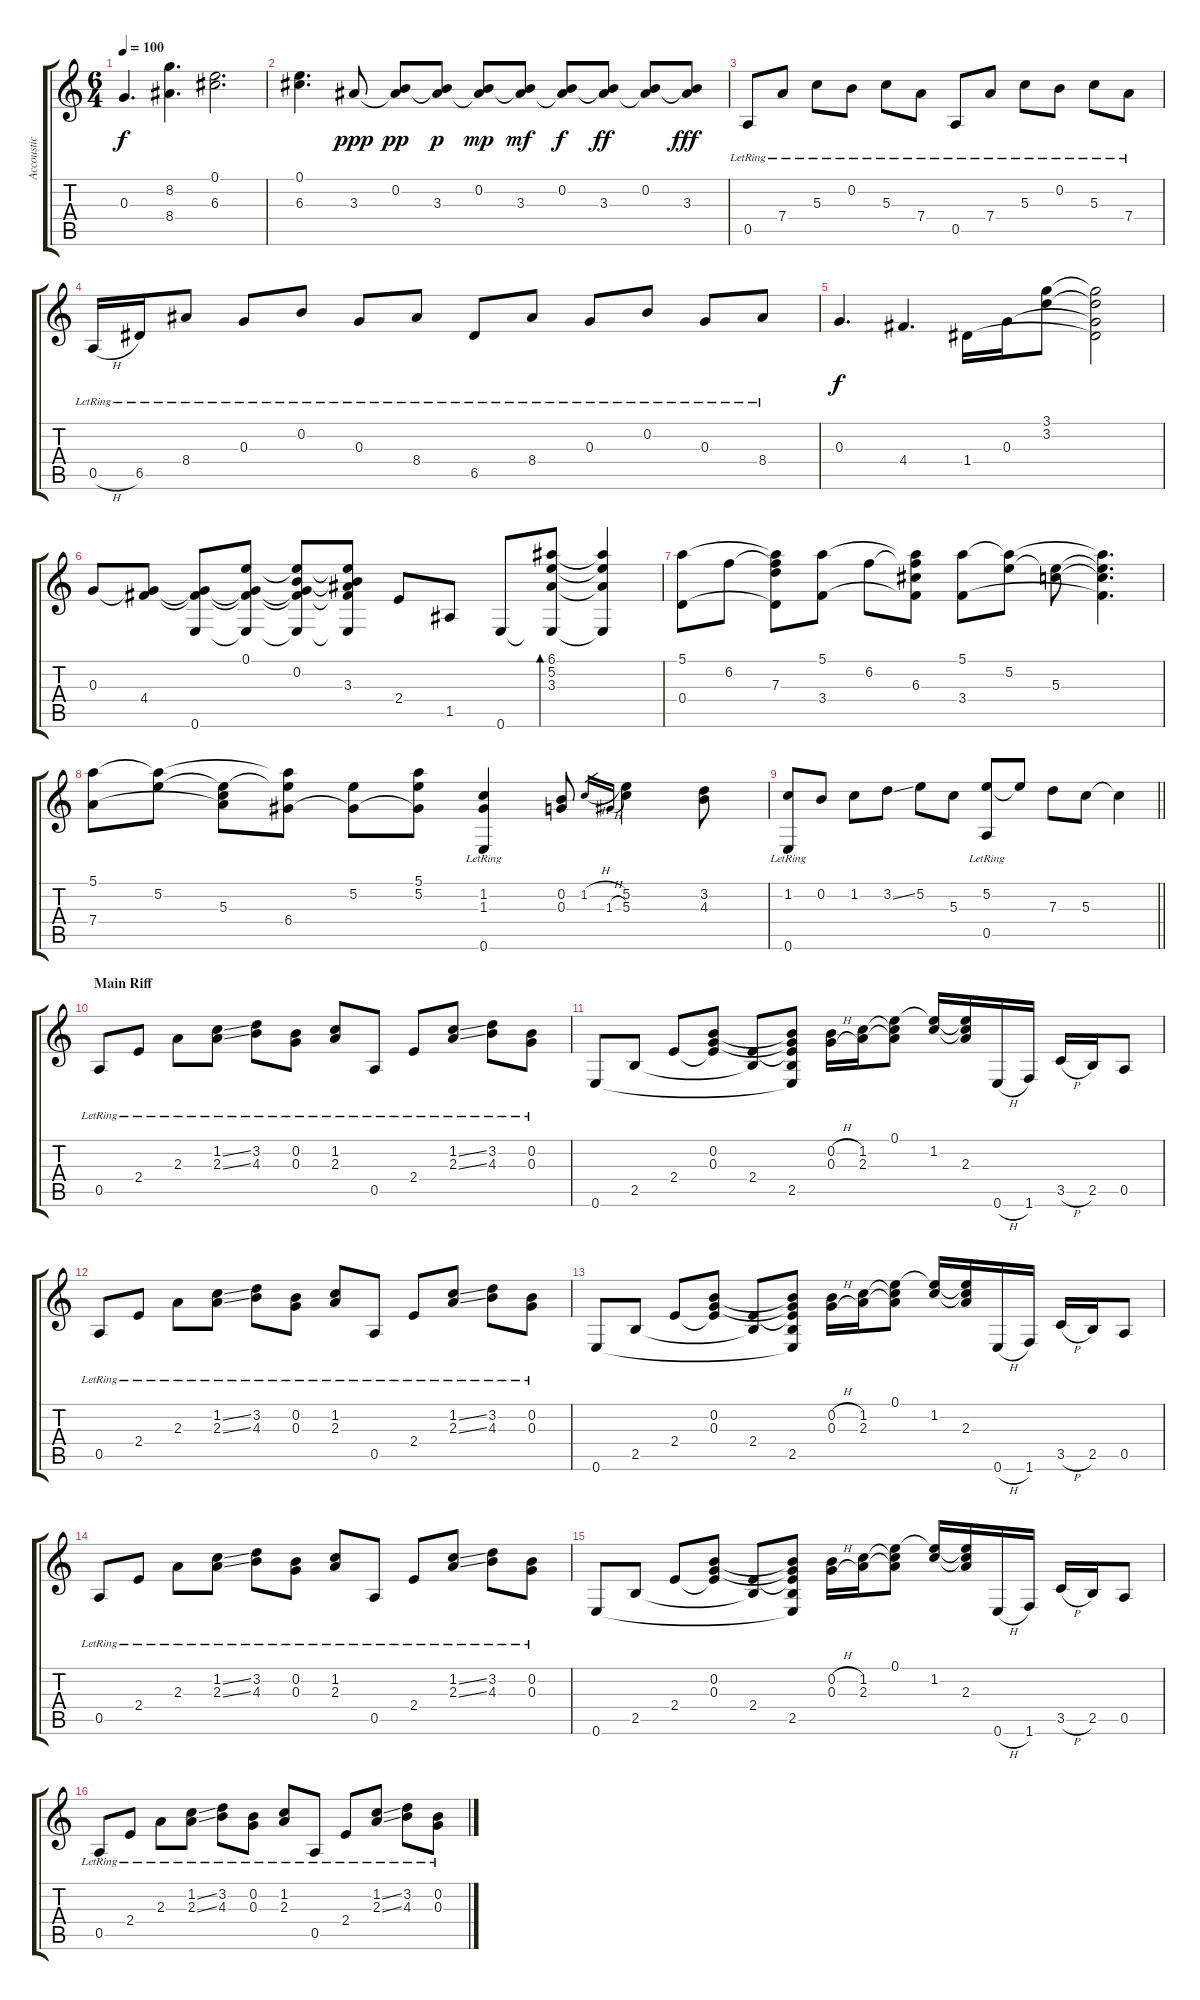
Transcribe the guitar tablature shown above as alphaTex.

\track ("Accoustic guitar" "Accoustic ") {instrument acousticguitarsteel}
\staff {score tabs}
\tuning (E4 B3 G3 D3 A2 E2) {hide}
\ts (6 4)
\tempo 100
\clef g2
\ks c
0.3.4{d dy f} (8.2 8.4).4{d} (0.1 6.3).2{d} |
(0.1 6.3).4{d} 3.3.8{dy ppp} (0.2 3.3{t}).8{dy pp} (0.2{t} 3.3).8{dy p} (0.2 3.3{t}).8{dy mp} (0.2{t} 3.3).8{dy mf} (0.2 3.3{t}).8{dy f} (0.2{t} 3.3).8{dy ff} (0.2 3.3{t}).8 (0.2{t} 3.3).8{dy fff} |
0.5{lr}.8 7.4{lr}.8 5.3{lr}.8 0.2{lr}.8 5.3{lr}.8 7.4{lr}.8 0.5{lr}.8 7.4{lr}.8 5.3{lr}.8 0.2{lr}.8 5.3{lr}.8 7.4{lr}.8 |
0.5{h lr}.16 6.5{lr}.16 8.4{lr}.8 0.3{lr}.8 0.2{lr}.8 0.3{lr}.8 8.4{lr}.8 6.5{lr}.8 8.4{lr}.8 0.3{lr}.8 0.2{lr}.8 0.3{lr}.8 8.4{lr}.8 |
0.3.4{d dy f} 4.4.4{d} 1.4.16 0.3.16 (3.1 3.2).8 (3.1{t} 3.2{t} 0.3{t} 1.4{t}).2 |
0.3.8 (0.3{t} 4.4).8 (0.3{t} 4.4{t} 0.6).8 (0.1 0.3{t} 4.4{t} 0.6{t}).8 (0.1{t} 0.2 0.3{t} 4.4{t} 0.6{t}).8 (0.1{t} 0.2{t} 3.3 4.4{t} 0.6{t}).8 2.4.8 1.5.8 0.6.8 (6.1 5.2 3.3 0.6{t}).8{bd 60} (6.1{t} 5.2{t} 3.3{t} 0.6{t}).4 |
(5.1 0.4).8 6.2.8 (5.1{t} 6.2{t} 7.3 0.4{t}).8 (5.1 3.4).8 6.2.8 (5.1{t} 6.2{t} 6.3 3.4{t}).8 (5.1 3.4).8 (5.1{t} 5.2).8 (5.2{t} 5.3).8 (5.1{t} 5.2{t} 5.3{t} 3.4{t}).4{d} |
(5.1 7.4).8 (5.1{t} 5.2).8 (5.2{t} 5.3 7.4{t}).8 (5.1{t} 5.2{t} 6.4).8 (5.2 6.4{t}).8 (5.1 5.2 6.4{t}).8 (1.2 1.3 0.6{lr}).4 (0.2 0.3).8 1.2{h}.16{gr} 1.3{h}.16{gr} (5.2 5.3).4 (3.2 4.3).8 |
\barLineRight lightlight
(1.2 0.6{lr}).8 0.2.8 1.2.8 3.2{ss}.8 5.2.8 5.3.8 (5.2 0.5{lr}).8 5.2{t}.8 7.3.8 5.3.8 5.3{t}.4 |
\section ("" "Main Riff")
0.5{lr}.8 2.4{lr}.8 2.3{lr}.8 (1.2{ss lr} 2.3{ss lr}).8 (3.2{lr} 4.3{lr}).8 (0.2{lr} 0.3{lr}).8 (1.2{lr} 2.3{lr}).8 0.5{lr}.8 2.4{lr}.8 (1.2{ss lr} 2.3{ss lr}).8 (3.2{lr} 4.3{lr}).8 (0.2{lr} 0.3{lr}).8 |
0.6.8 2.5.8 2.4.8 (0.2 0.3 2.4{t}).8 (2.4 2.5{t}).8 (0.2{t} 0.3{t} 2.4{t} 2.5 0.6{t}).8 (0.2{h} 0.3{h}).16 (1.2 2.3).16 (0.1 1.2{t} 2.3{t}).8 (0.1{t} 1.2).16 (0.1{t} 1.2{t} 2.3).16 0.6{h}.16 1.6.16 3.5{h}.16 2.5.16 0.5.8 |
0.5{lr}.8 2.4{lr}.8 2.3{lr}.8 (1.2{ss lr} 2.3{ss lr}).8 (3.2{lr} 4.3{lr}).8 (0.2{lr} 0.3{lr}).8 (1.2{lr} 2.3{lr}).8 0.5{lr}.8 2.4{lr}.8 (1.2{ss lr} 2.3{ss lr}).8 (3.2{lr} 4.3{lr}).8 (0.2{lr} 0.3{lr}).8 |
0.6.8 2.5.8 2.4.8 (0.2 0.3 2.4{t}).8 (2.4 2.5{t}).8 (0.2{t} 0.3{t} 2.4{t} 2.5 0.6{t}).8 (0.2{h} 0.3{h}).16 (1.2 2.3).16 (0.1 1.2{t} 2.3{t}).8 (0.1{t} 1.2).16 (0.1{t} 1.2{t} 2.3).16 0.6{h}.16 1.6.16 3.5{h}.16 2.5.16 0.5.8 |
0.5{lr}.8 2.4{lr}.8 2.3{lr}.8 (1.2{ss lr} 2.3{ss lr}).8 (3.2{lr} 4.3{lr}).8 (0.2{lr} 0.3{lr}).8 (1.2{lr} 2.3{lr}).8 0.5{lr}.8 2.4{lr}.8 (1.2{ss lr} 2.3{ss lr}).8 (3.2{lr} 4.3{lr}).8 (0.2{lr} 0.3{lr}).8 |
0.6.8 2.5.8 2.4.8 (0.2 0.3 2.4{t}).8 (2.4 2.5{t}).8 (0.2{t} 0.3{t} 2.4{t} 2.5 0.6{t}).8 (0.2{h} 0.3{h}).16 (1.2 2.3).16 (0.1 1.2{t} 2.3{t}).8 (0.1{t} 1.2).16 (0.1{t} 1.2{t} 2.3).16 0.6{h}.16 1.6.16 3.5{h}.16 2.5.16 0.5.8 |
0.5{lr}.8 2.4{lr}.8 2.3{lr}.8 (1.2{ss lr} 2.3{ss lr}).8 (3.2{lr} 4.3{lr}).8 (0.2{lr} 0.3{lr}).8 (1.2{lr} 2.3{lr}).8 0.5{lr}.8 2.4{lr}.8 (1.2{ss lr} 2.3{ss lr}).8 (3.2{lr} 4.3{lr}).8 (0.2{lr} 0.3{lr}).8
